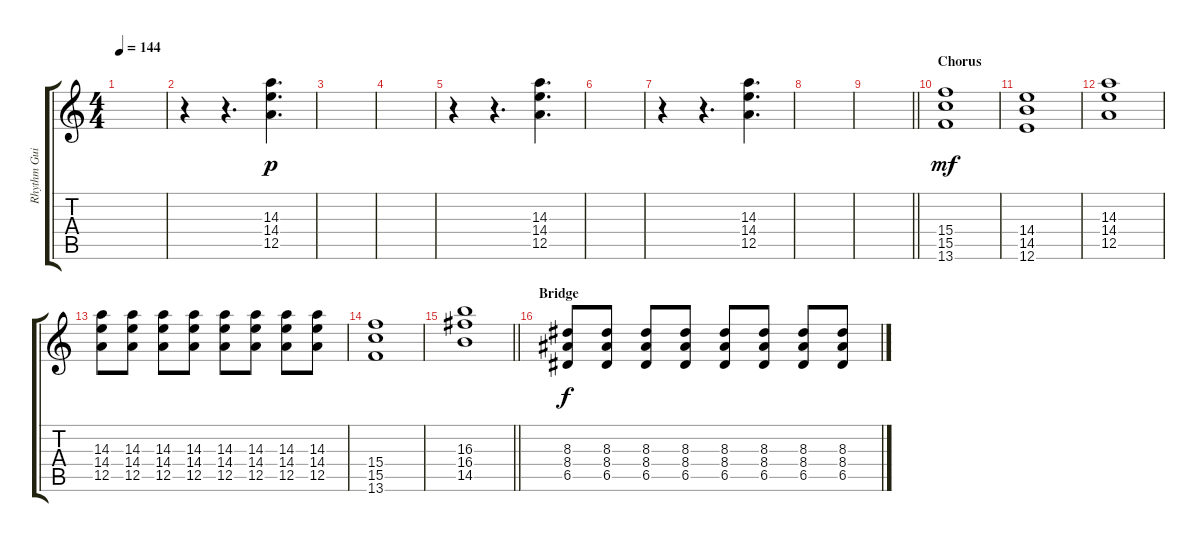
\track ("Rhythm Guitar" "Rhythm Gui") {instrument distortionguitar}
\staff {score tabs}
\tuning (E4 B3 G3 D3 A2 E2) {hide}
\ts (4 4)
\tempo 144
\clef g2
\ks c
|
r.4 r.4{d} (14.3 14.4 12.5).4{d dy p} |
|
|
r.4 r.4{d} (14.3 14.4 12.5).4{d} |
|
r.4 r.4{d} (14.3 14.4 12.5).4{d} |
|
\barLineRight lightlight
|
\section ("" "Chorus")
(15.4 15.5 13.6).1{dy mf} |
(14.4 14.5 12.6).1 |
(14.3 14.4 12.5).1 |
(14.3 14.4 12.5).8 (14.3 14.4 12.5).8 (14.3 14.4 12.5).8 (14.3 14.4 12.5).8 (14.3 14.4 12.5).8 (14.3 14.4 12.5).8 (14.3 14.4 12.5).8 (14.3 14.4 12.5).8 |
(15.4 15.5 13.6).1 |
\barLineRight lightlight
(16.3 16.4 14.5).1 |
\section ("" "Bridge")
(8.3 8.4 6.5).8{dy f} (8.3 8.4 6.5).8 (8.3 8.4 6.5).8 (8.3 8.4 6.5).8 (8.3 8.4 6.5).8 (8.3 8.4 6.5).8 (8.3 8.4 6.5).8 (8.3 8.4 6.5).8
